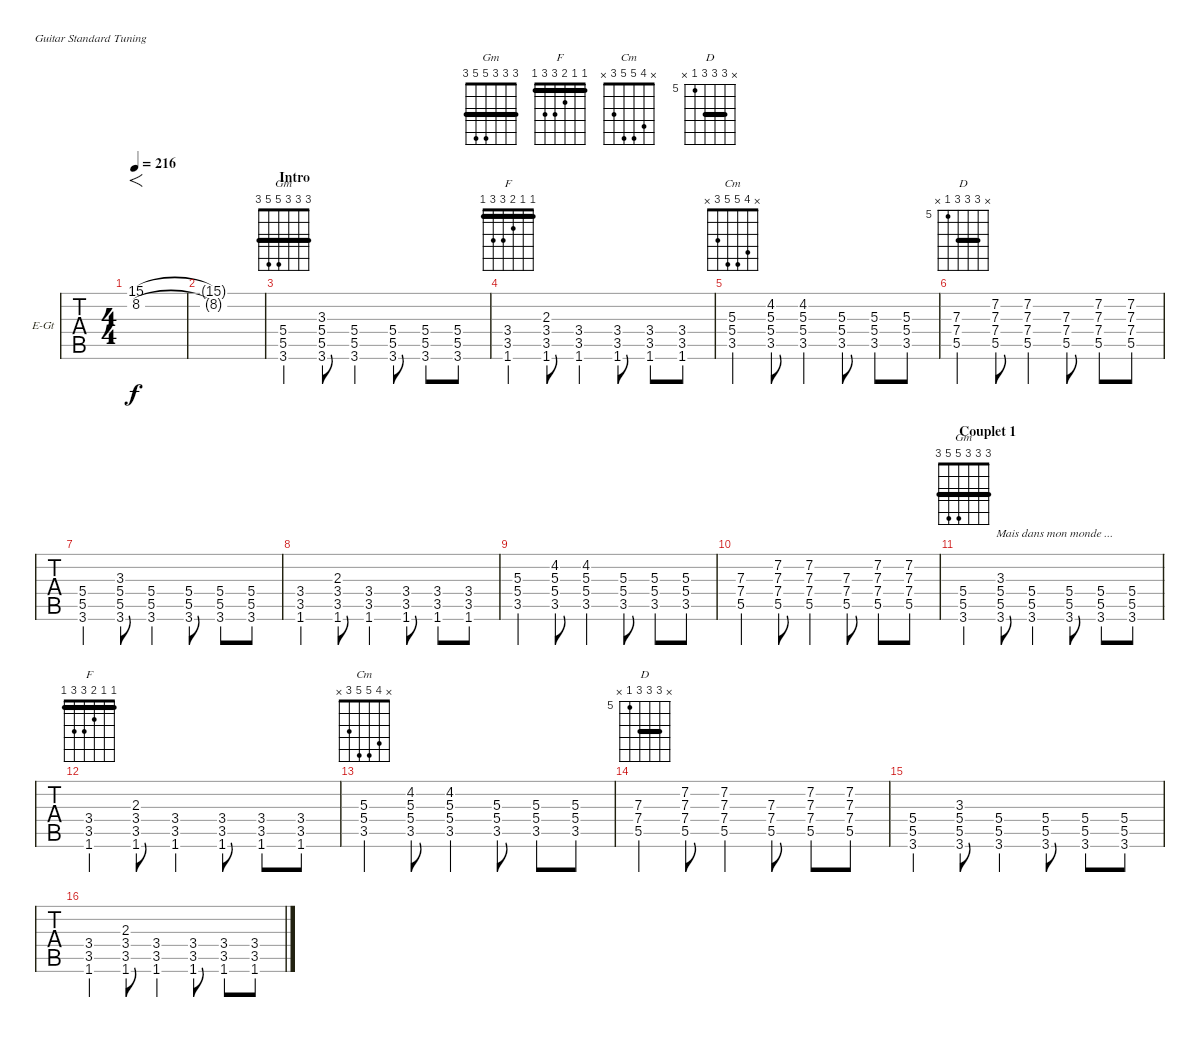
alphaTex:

\bracketExtendMode groupsimilarinstruments
\firstSystemTrackNameOrientation horizontal
\otherSystemsTrackNameOrientation horizontal
\chordDiagramsInScore
\track ("Guitare" "E-Gt") {instrument distortionguitar}
\staff {tabs}
\tuning (E4 B3 G3 D3 A2 E2)
\chord ("Gm" 3 3 3 5 5 3) {showfingering false barre (3 3 3)}
\chord ("F" 1 1 2 3 3 1) {showfingering false barre (1 1)}
\chord ("Cm" x 4 5 5 3 x) {showfingering false}
\chord ("D" x 7 7 7 5 x) {firstfret 5 showfingering false barre (7 7)}
\ts (4 4)
\tempo 216
\clef g2
\ks c
(15.1 8.2).1{f dy f instrument distortionguitar} |
(15.1{t} 8.2{t}).1 |
\section ("" "Intro")
(5.4 5.5 3.6).4{ch "Gm"} (3.3 5.4 5.5 3.6).8 (5.4 5.5 3.6).4 (5.4 5.5 3.6).8 (5.4 5.5 3.6).8 (5.4 5.5 3.6).8 |
(3.4 3.5 1.6).4{ch "F"} (2.3 3.4 3.5 1.6).8 (3.4 3.5 1.6).4 (3.4 3.5 1.6).8 (3.4 3.5 1.6).8 (3.4 3.5 1.6).8 |
(5.3 5.4 3.5).4{ch "Cm"} (4.2 5.3 5.4 3.5).8 (4.2 5.3 5.4 3.5).4 (5.3 5.4 3.5).8 (5.3 5.4 3.5).8 (5.3 5.4 3.5).8 |
(7.3 7.4 5.5).4{ch "D"} (7.2 7.3 7.4 5.5).8 (7.2 7.3 7.4 5.5).4 (7.3 7.4 5.5).8 (7.2 7.3 7.4 5.5).8 (7.2 7.3 7.4 5.5).8 |
(5.4 5.5 3.6).4 (3.3 5.4 5.5 3.6).8 (5.4 5.5 3.6).4 (5.4 5.5 3.6).8 (5.4 5.5 3.6).8 (5.4 5.5 3.6).8 |
(3.4 3.5 1.6).4 (2.3 3.4 3.5 1.6).8 (3.4 3.5 1.6).4 (3.4 3.5 1.6).8 (3.4 3.5 1.6).8 (3.4 3.5 1.6).8 |
(5.3 5.4 3.5).4 (4.2 5.3 5.4 3.5).8 (4.2 5.3 5.4 3.5).4 (5.3 5.4 3.5).8 (5.3 5.4 3.5).8 (5.3 5.4 3.5).8 |
(7.3 7.4 5.5).4 (7.2 7.3 7.4 5.5).8 (7.2 7.3 7.4 5.5).4 (7.3 7.4 5.5).8 (7.2 7.3 7.4 5.5).8 (7.2 7.3 7.4 5.5).8 |
\section ("" "Couplet 1")
(5.4 5.5 3.6).4{ch "Gm" txt "           Mais dans mon monde ..."} (3.3 5.4 5.5 3.6).8 (5.4 5.5 3.6).4 (5.4 5.5 3.6).8 (5.4 5.5 3.6).8 (5.4 5.5 3.6).8 |
(3.4 3.5 1.6).4{ch "F"} (2.3 3.4 3.5 1.6).8 (3.4 3.5 1.6).4 (3.4 3.5 1.6).8 (3.4 3.5 1.6).8 (3.4 3.5 1.6).8 |
(5.3 5.4 3.5).4{ch "Cm"} (4.2 5.3 5.4 3.5).8 (4.2 5.3 5.4 3.5).4 (5.3 5.4 3.5).8 (5.3 5.4 3.5).8 (5.3 5.4 3.5).8 |
(7.3 7.4 5.5).4{ch "D"} (7.2 7.3 7.4 5.5).8 (7.2 7.3 7.4 5.5).4 (7.3 7.4 5.5).8 (7.2 7.3 7.4 5.5).8 (7.2 7.3 7.4 5.5).8 |
(5.4 5.5 3.6).4 (3.3 5.4 5.5 3.6).8 (5.4 5.5 3.6).4 (5.4 5.5 3.6).8 (5.4 5.5 3.6).8 (5.4 5.5 3.6).8 |
(3.4 3.5 1.6).4 (2.3 3.4 3.5 1.6).8 (3.4 3.5 1.6).4 (3.4 3.5 1.6).8 (3.4 3.5 1.6).8 (3.4 3.5 1.6).8
